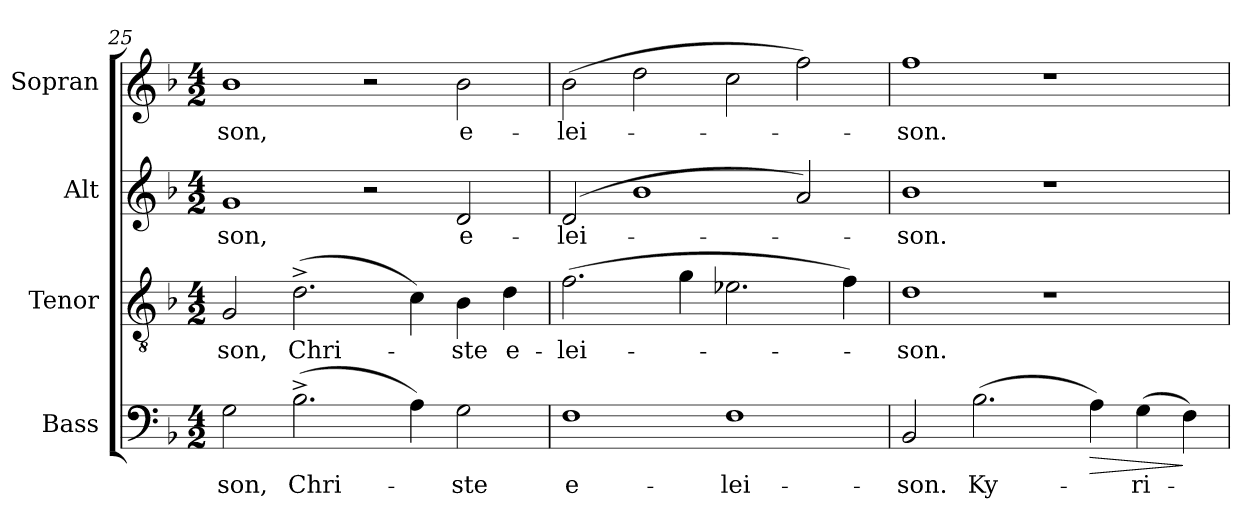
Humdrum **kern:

**kern	**text	**dynam	**kern	**text	**kern	**text	**kern	**text
*part4	*part4	*part4	*part3	*part3	*part2	*part2	*part1	*part1
*staff4	*staff4	*staff4	*staff3	*staff3	*staff2	*staff2	*staff1	*staff1
*I"Bass	*	*	*I"Tenor	*	*I"Alt	*	*I"Sopran	*
*I'B.	*	*	*I'T.	*	*I'A.	*	*I'S.	*
*clefF4	*	*	*clefGv2	*	*clefG2	*	*clefG2	*
*k[b-]	*	*	*k[b-]	*	*k[b-]	*	*k[b-]	*
*F:	*	*	*F:	*	*F:	*	*F:	*
*M4/2	*	*	*M4/2	*	*M4/2	*	*M4/2	*
=25	=25	=25	=25	=25	=25	=25	=25	=25
!	!LO:LY:b	!	!	!LO:LY:b	!	!LO:LY:b	!	!LO:LY:b
2G\	-son,	.	2G/	-son,	1g	-son,	1b-	-son,
!	!LO:LY:b	!	!	!LO:LY:b	!	!	!	!
(>2.B-^>\	Chri-	.	(>2.d^>\	Chri-	.	.	.	.
.	.	.	.	.	2r	.	2r	.
4A\)	.	.	4c\)	.	.	.	.	.
!	!LO:LY:b	!	!	!LO:LY:b	!	!LO:LY:b	!	!LO:LY:b
2G\	-ste	.	4B-\	-ste	2d/	e-	2b-\	e-
!	!	!	!	!LO:LY:b	!	!	!	!
.	.	.	4d\	e-	.	.	.	.
!!LO:PB:g=z
=26	=26	=26	=26	=26	=26	=26	=26	=26
!	!LO:LY:b	!	!	!LO:LY:b	!	!LO:LY:b	!	!LO:LY:b
1F	e-	.	(>2.f\	-lei-	(>2d/	-lei-	(>2b-\	-lei-
.	.	.	.	.	1b-	.	2dd\	.
.	.	.	4g\	.	.	.	.	.
!	!LO:LY:b	!	!	!	!	!	!	!
1F	-lei-	.	2.e-X\	.	.	.	2cc\	.
.	.	.	.	.	2a/)	.	2ff\)	.
.	.	.	4f\)	.	.	.	.	.
=27	=27	=27	=27	=27	=27	=27	=27	=27
!	!LO:LY:b	!	!	!LO:LY:b	!	!LO:LY:b	!	!LO:LY:b
2BB-/	-son.	.	1d	-son.	1b-	-son.	1ff	-son.
!	!LO:LY:b	!	!	!	!	!	!	!
(>2.B-\	Ky-	.	.	.	.	.	.	.
.	.	.	1r	.	1r	.	1r	.
!	!	!LO:HP:b	!	!	!	!	!	!
4A\)	.	>	.	.	.	.	.	.
!	!LO:LY:b	!	!	!	!	!	!	!
(>4G\	-ri-	.	.	.	.	.	.	.
4F\)	.	]	.	.	.	.	.	.
=	=	=	=	=	=	=	=	=
*-	*-	*-	*-	*-	*-	*-	*-	*-
